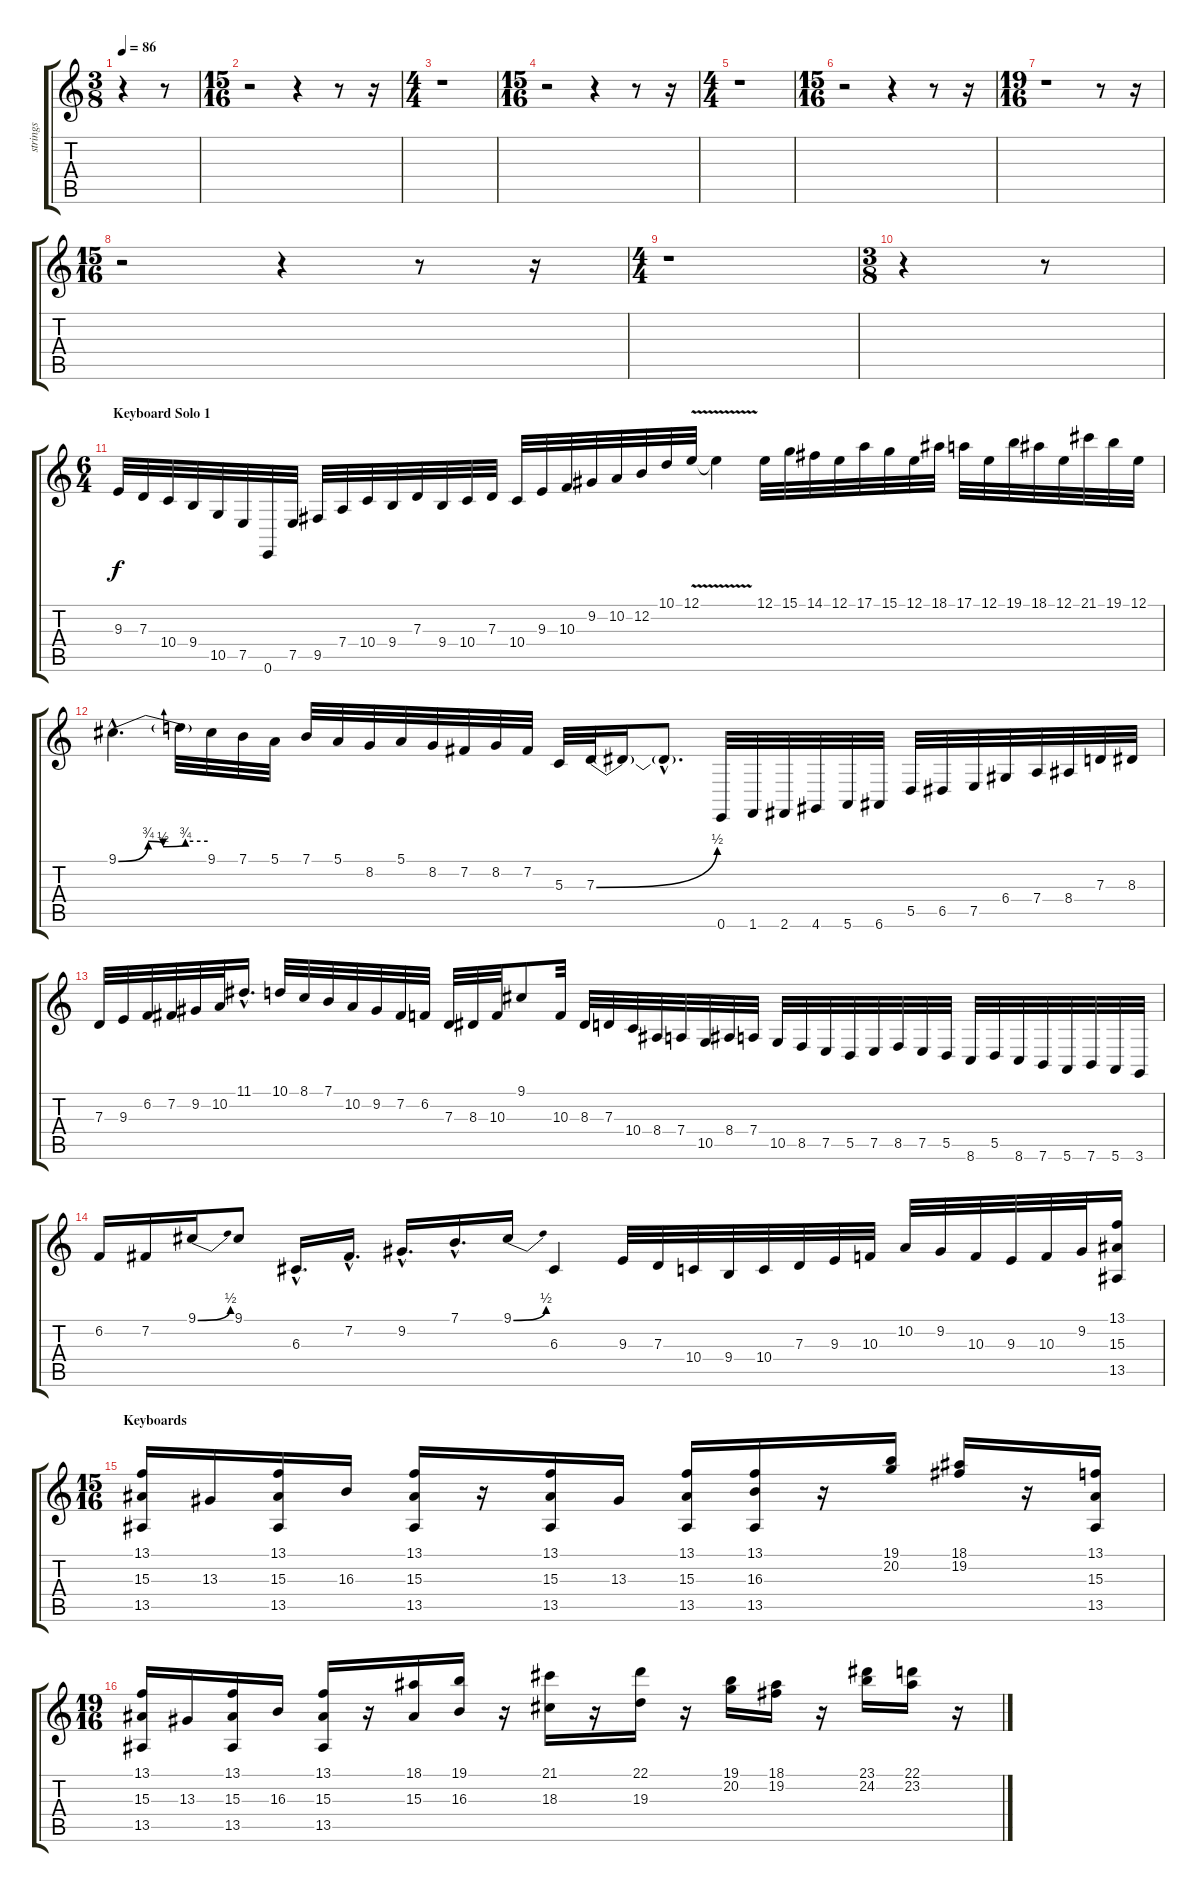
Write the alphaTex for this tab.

\track ("strings" "strings") {instrument stringensemble1}
\staff {score tabs}
\tuning (E4 B3 G3 D3 A2 E2) {hide}
\ts (3 8)
\tempo 86
\clef g2
\ks c
r.4{dy f} r.8 |
\ts (15 16)
r.2 r.4 r.8 r.16 |
\ts (4 4)
r.1 |
\ts (15 16)
r.2 r.4 r.8 r.16 |
\ts (4 4)
r.1 |
\ts (15 16)
r.2 r.4 r.8 r.16 |
\ts (19 16)
r.1 r.8 r.16 |
\ts (15 16)
r.2 r.4 r.8 r.16 |
\ts (4 4)
r.1 |
\ts (3 8)
r.4 r.8 |
\ts (6 4)
\section ("" "Keyboard Solo 1")
9.3.32{volume 15 instrument lead2sawtooth} 7.3.32 10.4.32 9.4.32 10.5.32 7.5.32 0.6.32 7.5.32 9.5.32 7.4.32 10.4.32 9.4.32 7.3.32 9.4.32 10.4.32 7.3.32 10.4.32 9.3.32 10.3.32 9.2.32 10.2.32 12.2.32 10.1.32 12.1{v}.32 12.1{t}.4 12.1.32 15.1.32 14.1.32 12.1.32 17.1.32 15.1.32 12.1.32 18.1.32 17.1.32 12.1.32 19.1.32 18.1.32 12.1.32 21.1.32 19.1.32 12.1.32 |
9.1{be (custom 0 0 20 3 30 2 45 3 60 3) hac}.4{d} 9.1{t}.32 9.1.32 7.1.32 5.1.32 7.1.32 5.1.32 8.2.32 5.1.32 8.2.32 7.2.32 8.2.32 7.2.32 5.3.32 7.3{be (bend 0 0 60 2)}.32 7.3{t}.16 7.3{hac t}.8{d} 0.6.32 1.6.32 2.6.32 4.6.32 5.6.32 6.6.32 5.5.32 6.5.32 7.5.32 6.4.32 7.4.32 8.4.32 7.3.32 8.3.32 |
7.3.32 9.3.32 6.2.32 7.2.32 9.2.32 10.2.32 11.1{hac}.16{d} 10.1.32 8.1.32 7.1.32 10.2.32 9.2.32 7.2.32 6.2.32 7.3.32 8.3.32 10.3.32 9.1.8 10.3.32 8.3.32 7.3.32 10.4.32 8.4.32 7.4.32 10.5.32 8.4.32 7.4.32 10.5.32 8.5.32 7.5.32 5.5.32 7.5.32 8.5.32 7.5.32 5.5.32 8.6.32 5.5.32 8.6.32 7.6.32 5.6.32 7.6.32 5.6.32 3.6.32 |
6.2.16 7.2.16 9.1{be (bend 0 0 60 2)}.16 9.1.8 6.3{hac}.16{d} 7.2{hac}.16{d} 9.2{hac}.16{d} 7.1{hac}.16{d} 9.1{be (bend 0 0 60 2)}.16 6.3.4 9.3.32 7.3.32 10.4.32 9.4.32 10.4.32 7.3.32 9.3.32 10.3.32 10.2.32 9.2.32 10.3.32 9.3.32 10.3.32 9.2.32 (13.1 15.3 13.5).16{volume 10 instrument lead3calliope} |
\ts (15 16)
\section ("" "Keyboards")
(13.1 15.3 13.5).16 13.3.16 (13.1 15.3 13.5).16 16.3.16 (13.1 15.3 13.5).16 r.16 (13.1 15.3 13.5).16 13.3.16 (13.1 15.3 13.5).16 (13.1 16.3 13.5).16 r.16 (19.1 20.2).16 (18.1 19.2).16 r.16 (13.1 15.3 13.5).16 |
\ts (19 16)
(13.1 15.3 13.5).16 13.3.16 (13.1 15.3 13.5).16 16.3.16 (13.1 15.3 13.5).16 r.16 (18.1 15.3).16 (19.1 16.3).16 r.16 (21.1 18.3).16 r.16 (22.1 19.3).16 r.16 (19.1 20.2).16 (18.1 19.2).16 r.16 (23.1 24.2).16 (22.1 23.2).16 r.16
